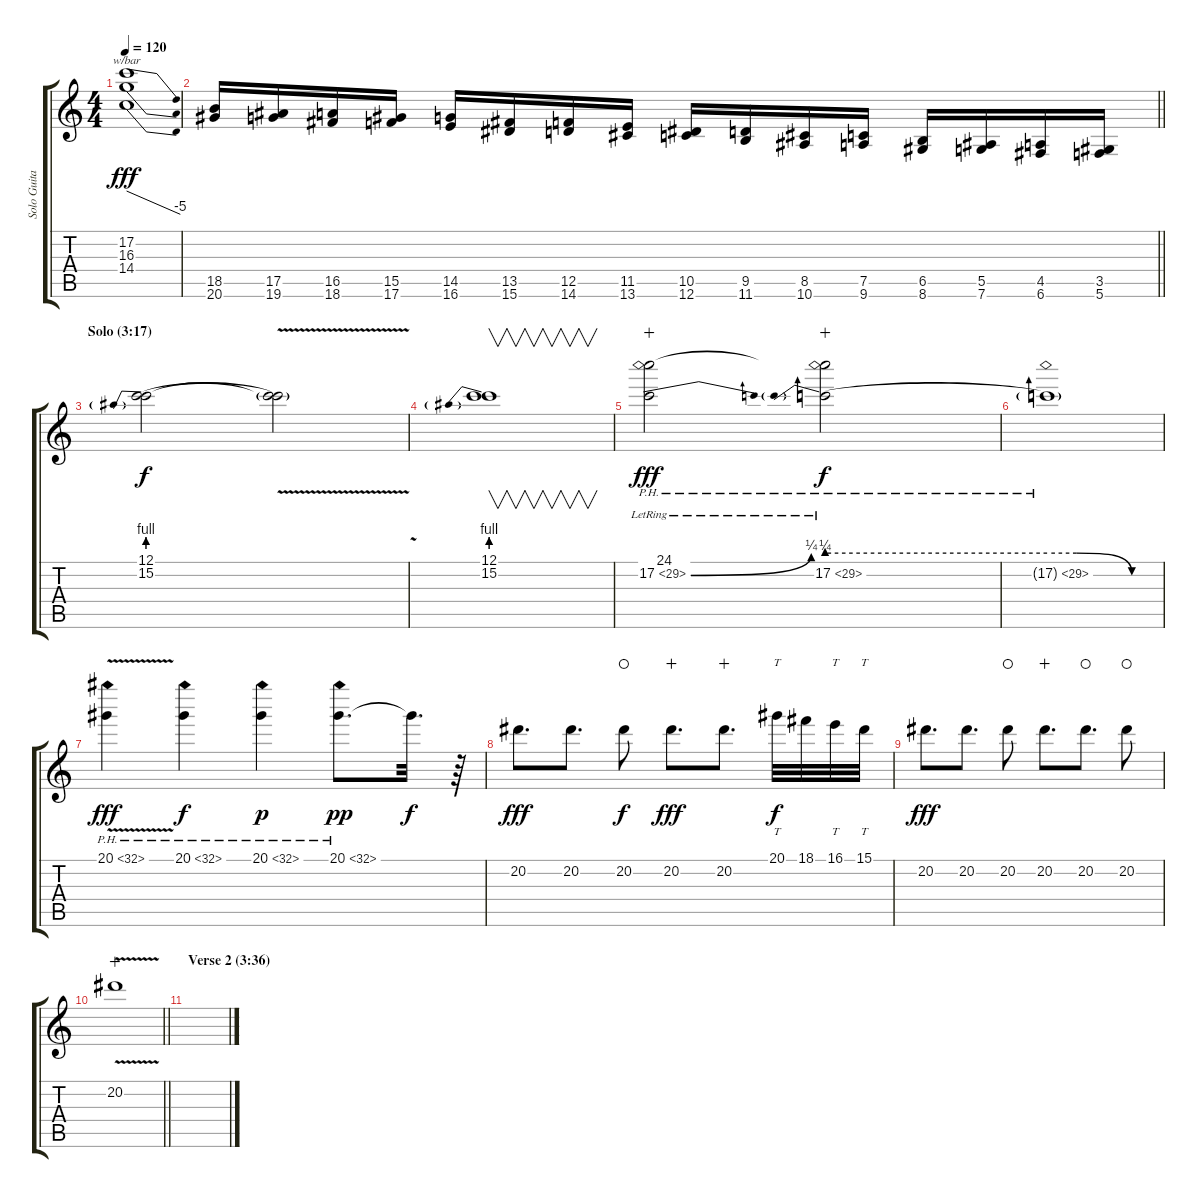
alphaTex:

\track ("Solo Guitar" "Solo Guita") {instrument distortionguitar}
\staff {score tabs}
\tuning (C4 G3 Eb3 Bb2 F2 C2) {hide}
\ts (4 4)
\tempo 120
\clef g2
\ks c
(17.2 16.3 14.4).1{tbe (dive default 0 0 60 -20) dy fff volume 10 instrument distortionguitar} |
\barLineRight lightlight
(18.5 20.6).16{volume 16} (17.5 19.6).16 (16.5 18.6).16 (15.5 17.6).16 (14.5 16.6).16 (13.5 15.6).16 (12.5 14.6).16 (11.5 13.6).16 (10.5 12.6).16 (9.5 11.6).16 (8.5 10.6).16 (7.5 9.6).16 (6.5 8.6).16 (5.5 7.6).16 (4.5 6.6).16 (3.5 5.6).16 |
\section ("" "Solo (3:17)")
(12.1 15.2{be (prebend 0 4 60 4)}).2{dy f} (12.1{v t} 15.2{v t}).2 |
(12.1 15.2{be (prebend 0 4 60 4)}).1{v} |
(24.1{lr} 17.2{be (bend 0 0 60 1) ph 12 lr}).2{dy fff wahc} (24.1{t} 17.2{be (prebend 0 1 60 1) ph 12 lr}).2{dy f wahc} |
17.2{be (custom 0 1 15 1 45 0 60 0) ph 12 t}.1 |
20.1{ph 12 v}.4{dy fff} 20.1{ph 12}.4{dy f} 20.1{ph 12}.4{dy p} 20.1{ph 12}.8{d dy pp} 20.1{t}.32{d dy f} r.64{volume 7} |
20.2.8{d dy fff volume 16} 20.2.8{d} 20.2.8{dy f waho} 20.2.8{d dy fff wahc} 20.2.8{d wahc} 20.1.32{tt dy f} 18.1.32 16.1.32{tt} 15.1.32{tt} |
20.2.8{d dy fff} 20.2.8{d} 20.2.8{waho} 20.2.8{d wahc} 20.2.8{d waho} 20.2.8{waho} |
\barLineRight lightlight
20.2{v}.1{wahc} |
\section ("" "Verse 2 (3:36)")
